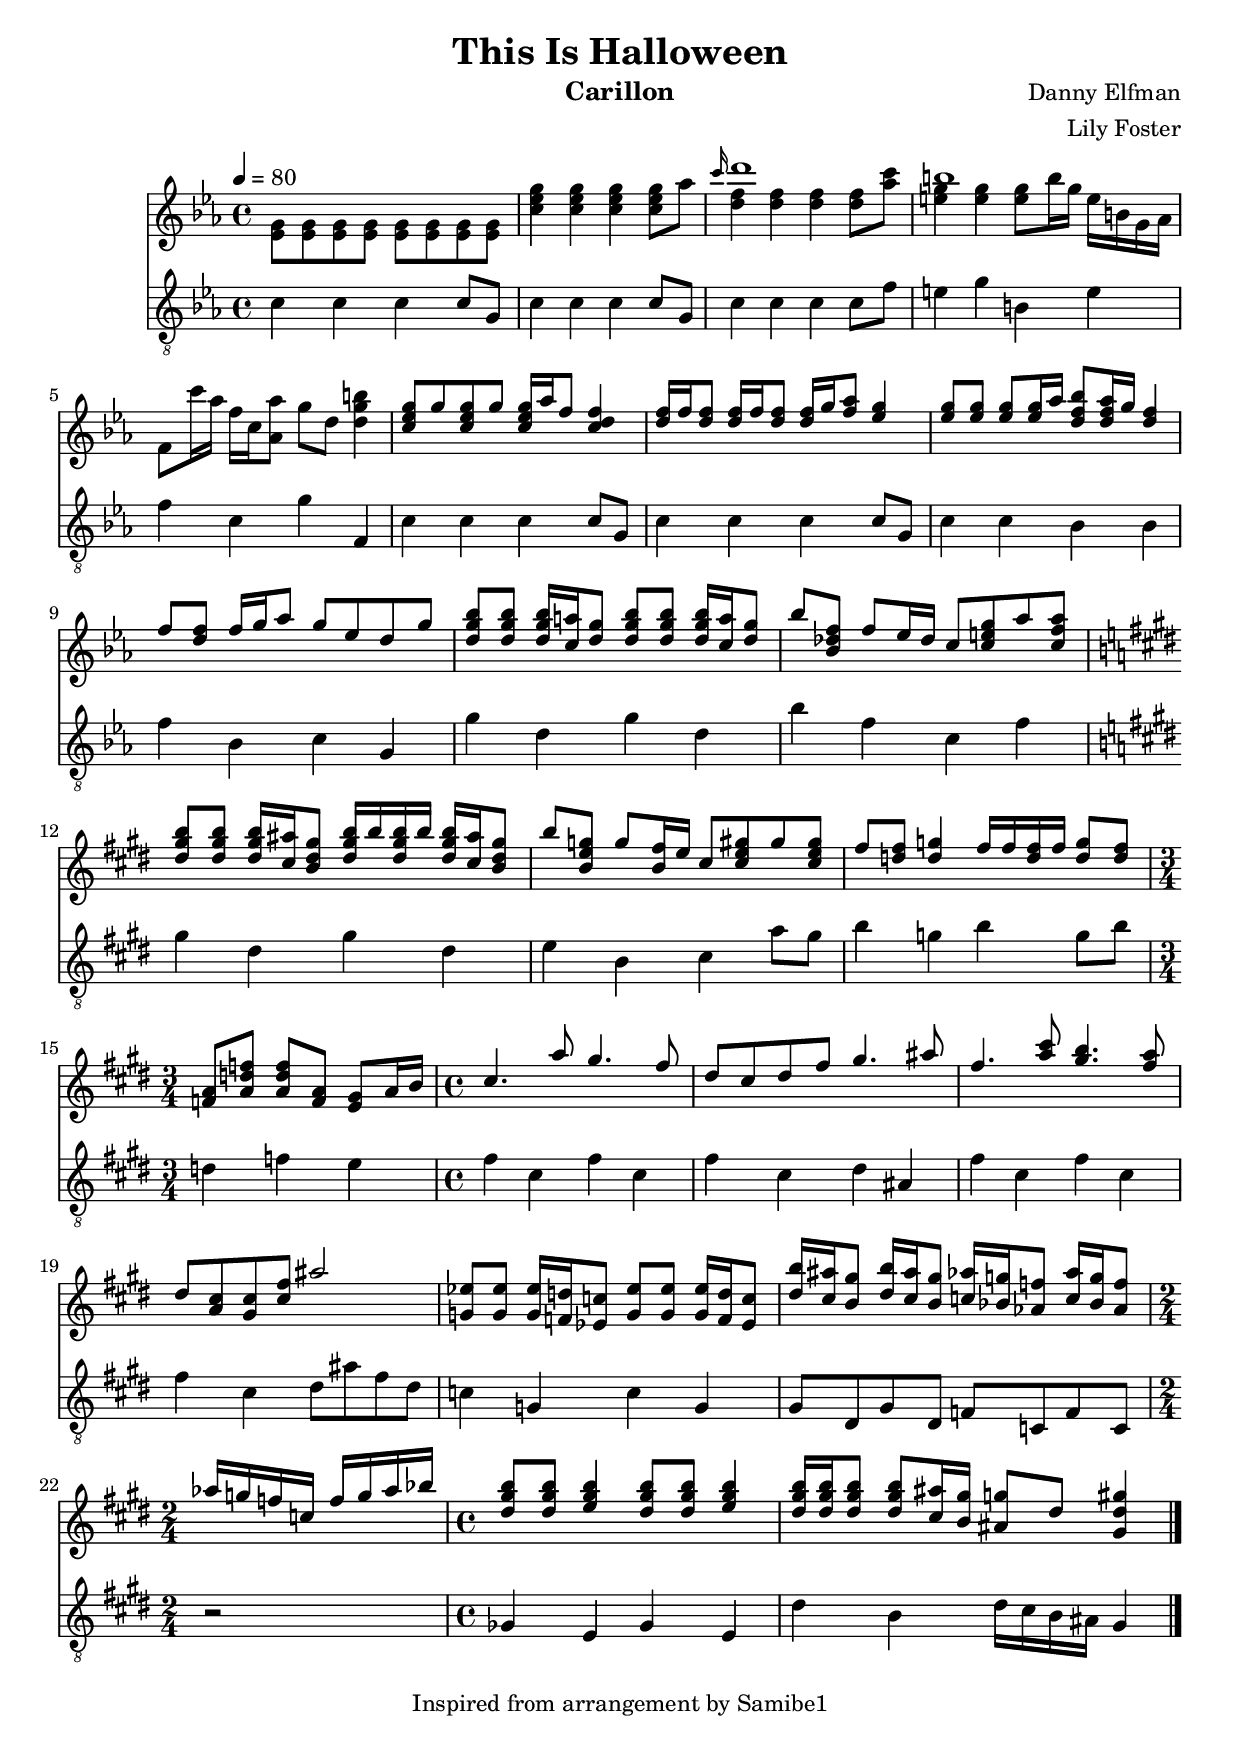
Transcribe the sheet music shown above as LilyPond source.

%LICENSE: CC-BY-NC-SA 4.0
\version "2.22.0"

\header {
  title = "This Is Halloween"
  instrument = "Carillon"
  composer = "Danny Elfman"
  arranger = "Lily Foster"
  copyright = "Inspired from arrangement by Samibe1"
}

main_tempo = \tempo 4 = 80
main_key = \key c \minor
main_time = \time 4/4

melody = \relative c'' {
  % preface
  s1

  % intro
  s1
  \grace c'16 d1
  b1
  s1

  % part one
  <c, ees g>8 g' <c, ees g> g' <c, ees g>16 aes' f8 <c d f>4
  <d f>16 f <d f>8 <d f>16 f <d f>8 <d f>16 g <f aes>8 <ees g>4
  <ees g>8 <ees g> <ees g> <ees g>16 aes <d, f bes>8 <d f aes>16 g <d f>4
  f8 <d f> f16 g aes8 g ees d g

  <d g bes>8 <d g bes> <d g bes>16 <c a'> <d g>8 <d g bes>8 <d g bes> <d g bes>16 <c a'> <d g>8
  bes'8 <bes, des f> f' ees16 des c8 <c e g> aes' <c, f aes>
  \key cis \minor <dis gis b>8 <dis gis b> <dis gis b>16 <cis ais'> <b dis gis>8 <dis gis b>16 b' <dis, gis b> b' <dis, gis b> <cis ais'> <b dis gis>8
  b'8 <b, e g> g' <b, fis'>16 e cis8 <cis e gis> gis' <cis, e gis>

  fis8 <d fis> <d g>4 fis16 fis <d fis> fis <d g>8 <d fis>
  \time 3/4 <f, a>8 <a d f> <a d f> <f a> <e gis> a16 b

  % part two
  \time 4/4 cis4. a'8 gis4. fis8
  dis8 cis dis fis gis4. ais8
  fis4. <a cis>8 <gis b>4. <fis a>8
  dis8 <cis a> <cis gis> <cis fis> ais'2

  <g, ees'>8 <g ees'> <g ees'>16 <f d'> <ees c'>8 <g ees'>8 <g ees'> <g ees'>16 <f d'> <ees c'>8
  <dis' b'>16 <cis ais'> <b gis'>8 <dis b'>16 <cis ais'> <b gis'>8 <c aes'>16 <bes g'> <aes f'>8 <c aes'>16 <bes g'> <aes f'>8
  \time 2/4 aes'16 g f c f g aes bes
  \time 4/4 <dis, gis b>8 <dis gis b> <e gis b>4 <dis gis b>8 <dis gis b> <e gis b>4
  <dis gis b>16 <dis gis b> <dis gis b>8 <dis gis b> <cis ais'>16 <b gis'> <ais g'>8 dis <gis, dis' gis>4

  % part three
  %\key c \minor <f, aes c>8 <f aes c> <f aes des>4. <f aes c>4 <f aes c>8
  %r8 <aes ces ees>4 <aes ces ees> <bes d f>8 <bes d ges>4

  \bar "|."
}

harmony = \relative c'' {
  % preface
  <ees, g>8 <ees g> <ees g> <ees g> <ees g> <ees g> <ees g> <ees g>

  % intro
  <c' ees g>4 <c ees g> <c ees g> <c ees g>8 aes'
  <d, f>4 <d f> <d f> <d f>8 <aes' c>
  <e g>4 <e g> <e g>8 b'16 g e b g aes
  f8 c''16 aes f c <aes aes'>8 g' d <d g b>4

  % part one
  s1
  s1
  s1
  s1

  s1
  s1
  \key cis \minor s1
  s1

  s1
  \time 3/4 s2.

  % part two
  \time 4/4 s1
  s1
  s1
  s1

  s1
  s1
  \time 2/4 s2
  \time 4/4 s1
  s1

  % part three
  %\key c \minor s1
  %s1

  \bar "|."
}

bass = \relative c' {
  % preface
  c4 c c c8 g

  % intro
  c4 c c c8 g
  c4 c c c8 f
  e4 g b, e
  f4 c g' f,

  % part one
  c'4 c c c8 g
  c4 c c c8 g
  c4 c bes bes
  f'4 bes, c g

  g'4 d g d
  bes'4 f c f
  \key cis \minor gis4 dis gis dis
  e4 b cis a'8 gis

  b4 g b g8 b
  \time 3/4 d,4 f e

  % part two
  \time 4/4 fis4 cis fis cis
  fis4 cis dis ais
  fis'4 cis fis cis
  fis4 cis dis8 ais' fis dis

  c4 g c g
  gis8 dis gis dis f c f c
  \time 2/4 r2
  \time 4/4 ges'4 e ges e
  dis'4 b  dis16 cis b ais gis4

  % part three
  %\key c \minor c4 f, c' f,
  %ees'4 aes, ees' aes,

  \bar "|."
}

words = \lyricmode {
  SHADOW
    Boys and girls of every age
    Wouldn't you like to see something strange?

  SIAMESE SHADOW
    Come with us and you will see
    This, our town of Halloween

  PUMPKIN PATCH CHORUS
    This is Halloween, this is Halloween
    Pumpkins scream in the dead of night

  GHOSTS
    This is Halloween, everybody make a scene
    Trick or treat till the neighbors gonna die of fright
    It's our town, everybody scream
    In this town of Halloween

  CREATURE UNDER BED
    I am the one hiding under your bed
    Teeth ground sharp and eyes glowing red

  MAN UNDER THE STAIRS
    I am the one hiding under your stairs
    Fingers like snakes and spiders in my hair

  CORPSE CHORUS
    This is Halloween, this is Halloween
    Halloween! Halloween! Halloween! Halloween!

  VAMPIRES
    In this town we call home
    Everyone hail to the pumpkin song

  MAYOR
    In this town, don't we love it now?
    Everybody's waiting for the next surprise

  CORPSE CHORUS
    'Round that corner, man hiding in the trash can
    Something's waiting now to pounce, and how you'll scream!

  HARLEQUIN DEMON, WEREWOLF, AND MELTING MAN
    This is Halloween
    Red 'n' black, slimy green
  WEREWOLF
    Aren't you scared?
  WITCHES
    Well, that's just fine

  WITCHES
    Say it once, say it twice
    Take the chance and roll the dice
    Ride with the moon in the dead of night

  HANGING TREE
    Everybody scream, everybody scream

  HANGED MEN
    In our town of Halloween

  CLOWN
    I am the clown with the tear-away face
    Here in a flash and gone without a trace

  SECOND GHOUL
    I am the "who" when you call, "Who's there?"
    I am the wind blowing through your hair

  BOOGIE MAN
    I am the shadow on the moon at night
    Filling your dreams to the brim with fright

  CORPSE CHORUS
    This is Halloween, this is Halloween
    Halloween! Halloween! Halloween! Halloween!

  CHILD CORPSE TRIO
    Tender lumplings everywhere
    Life's no fun without a good scare

  PARENT CORPSES
    That's our job, but we're not mean
    In our town of Halloween

  CORPSE CHORUS
    In this town
  MAYOR
    Don't we love it now?
  MAYOR WITH CORPSE CHORUS
    Everyone's waiting for the next surprise

  CORPSE CHORUS
    Skeleton Jack might catch you in the back
    And scream like a banshee
    Make you jump out of your skin
    This is Halloween, everybody scream
    Won't ya please make way for a very special guy
    Our man jack is king of the pumpkin patch
    Everyone hail to the Pumpkin King now

  EVERYONE
    This is Halloween, this is Halloween
    Halloween! Halloween! Halloween! Halloween!

  CORPSE CHILD TRIO
    In this town we call home
    Everyone hail to the pumpkin song

  EVERYONE
    La, la, la, la-la...
}

keys = \new Staff {
  \clef "treble"

  \main_tempo
  \main_key
  \main_time

  <<
    \new Voice = "melody" {
      \voiceOne
      \melody
    }

    \new Voice = "harmony" {
      \voiceTwo
      \harmony
    }

    %\new Lyrics \lyricsto "melody" {
    %  \words
    %}
  >>
}

pedals = \new Staff {
  \clef "treble_8"

  \main_tempo
  \main_key
  \main_time

  \bass
}

\score {
  <<
    \keys
    \pedals
  >>

  \layout {}
  \midi {}
}
